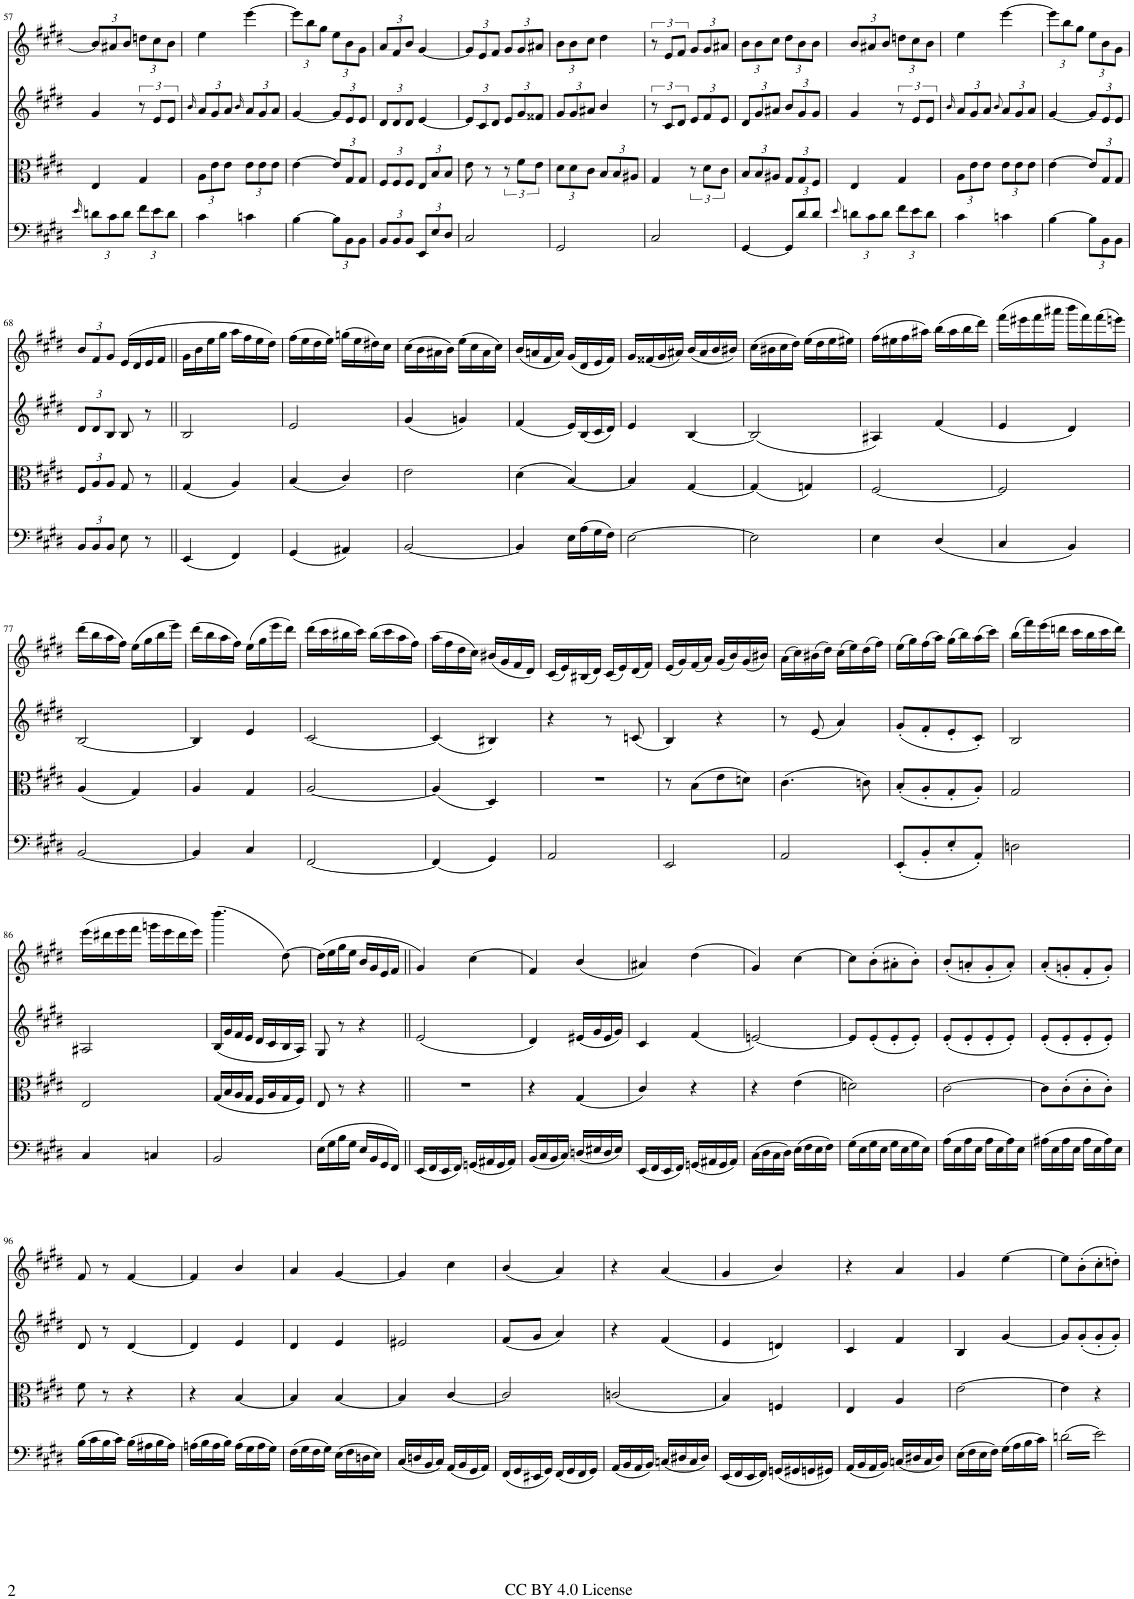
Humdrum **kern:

**kern	**kern	**kern	**kern
*part4	*part3	*part2	*part1
*staff4	*staff3	*staff2	*staff1
*I"Cello	*I"Viola	*I"Violin II	*I"Violin I
*	*I'Vla	*I'Vln	*I'Vln
!!LO:PB:g=z
*clefF4	*clefC3	*clefG2	*clefG2
*k[f#c#g#d#]	*k[f#c#g#d#]	*k[f#c#g#d#]	*k[f#c#g#d#]
*M2/4	*M2/4	*M2/4	*M2/4
=57	=57	=57	=57
16qe/	.	.	.
*Xbrackettup	*	*	*Xbrackettup
12dn\L	4E/	4g#/	12b/L]
12c#\	.	.	12a#X/
12d\J	.	.	12b/J
12f#\L	4G#/	12r	12ddn\L
12e\	.	12e/L	12cc#\
12d\J	.	12e/J	12b\J
=58	=58	=58	=58
.	.	16qb/	.
*	*Xbrackettup	*Xbrackettup	*
4c#\	12A\L	12a/L	4ee\
.	12e\	12g#/	.
.	12e\J	12a/J	.
.	.	16qb/	.
4cn\	12e\L	12a/L	[4eee\
.	12e\	12g#/	.
.	12e\J	12a/J	.
=59	=59	=59	=59
[4B\	[4e\	[4g#/	12eee\L]
.	.	.	12bb\
.	.	.	12gg#\J
12B\L]	12e/L]	12g#/L]	12ee\L
12BB\	12G#/	12e/	12b\
12BB\J	12G#/J	12e/J	12g#\J
=60	=60	=60	=60
12BB/L	12F#/L	12d#/L	12a/L
12BB/	12F#/	12d#/	12f#/
12BB/J	12F#/J	12d#/J	12b/J
12EE/L	12E/L	[4e/	[4g#/
12E/	12B/	.	.
12D#/J	12B/J	.	.
=61	=61	=61	=61
2C#/	8e\	12e/L]	12g#/L]
.	.	12c#/	12e/
.	8r	.	.
.	.	12d#/J	12f#/J
*	*brackettup	*	*
.	12r	12e/L	12g#/L
.	12f#\L	12g#/	12g#/
.	12e\J	12f##X/J	12a#X/J
=62	=62	=62	=62
*	*Xbrackettup	*	*
2GG#/	12d#\L	12g#/L	12b\L
.	12d#\	12g#/	12b\
.	12c#\J	12a#X/J	12cc#\J
.	12B/L	4b/	4dd#\
.	12B/	.	.
.	12A#X/J	.	.
=63	=63	=63	=63
*	*	*brackettup	*brackettup
2C#/	4G#/	12r	12r
.	.	12c#/L	12e/L
.	.	12d#/J	12f#/J
*	*brackettup	*Xbrackettup	*Xbrackettup
.	12r	12e/L	12g#/L
.	12d#\L	12f#/	12g#/
.	12c#\J	12e/J	12a#X/J
=64	=64	=64	=64
*	*Xbrackettup	*	*
[4GG#/	12B/L	12d#/L	12b\L
.	12B/	12g#/	12b\
.	12A#X/J	12a#X/J	12cc#\J
12GG#/L]	12G#/L	12b/L	12dd#\L
12d#/	12G#/	12g#/	12b\
12d#/J	12F#/J	12g#/J	12b\J
=65	=65	=65	=65
8qe/	.	.	.
12dn\L	4E/	4g#/	12b/L
12c#\	.	.	12a#X/
12d\J	.	.	12b/J
*	*	*brackettup	*
12f#\L	4G#/	12r	12ddn\L
12e\	.	12e/L	12cc#\
12d\J	.	12e/J	12b\J
=66	=66	=66	=66
.	.	16qb/	.
*	*	*Xbrackettup	*
4c#\	12A\L	12a/L	4ee\
.	12e\	12g#/	.
.	12e\J	12a/J	.
.	.	8qb/	.
4cn\	12e\L	12a/L	[4eee\
.	12e\	12g#/	.
.	12e\J	12a/J	.
=67	=67	=67	=67
[4B\	[4e\	[4g#/	12eee\L]
.	.	.	12bb\
.	.	.	12gg#\J
12B\L]	12e/L]	12g#/L]	12ee\L
12BB\	12G#/	12e/	12b\
12BB\J	12G#/J	12e/J	12g#\J
!!LO:LB:g=z
=68	=68	=68	=68
12BB/L	12F#/L	12d#/L	12b/L
12BB/	12A/	12d#/	12f#/
12BB/J	12A/J	12B/J	12g#/J
8E\	8G#/	8B/	(16e/LL
.	.	.	16d#/
8r	8r	8r	16e/
.	.	.	16f#/JJ
=69||	=69||	=69||	=69||
(4EE/	(4G#/	2B/	16g#\LL
.	.	.	16b\
.	.	.	16ee\
.	.	.	16gg#\JJ
4FF#/)	4A/)	.	16aa\LL
.	.	.	16ff#\
.	.	.	16ee\
.	.	.	16dd#\JJ)
=70	=70	=70	=70
(4GG#/	(4B/	2e/	(16ff#\LL
.	.	.	16ee\
.	.	.	16dd#\
.	.	.	16ee\JJ)
4AA#X/)	4c#/)	.	(16ggn\LL
.	.	.	16ee\
.	.	.	16dd#X\)
.	.	.	16cc#\JJ
=71	=71	=71	=71
[2BB/	2e\	(4g#/	(16cc#\LL
.	.	.	16b\
.	.	.	16a#X\
.	.	.	16b\JJ)
.	.	4gn/)	(16ee\LL
.	.	.	16cc#\
.	.	.	16a#\
.	.	.	16cc#\JJ)
=72	=72	=72	=72
4BB/]	(4d#\	(4f#/	(16b/LL
.	.	.	16an/
.	.	.	16f#/
.	.	.	16a/JJ)
16E\LL	[4B/)	16e/LL)	(16g#/LL
(16A\	.	(16B/	16d#/
16G#\	.	16c#/	16e/
16F#\JJ)	.	16d#/JJ)	16f#/JJ)
=73	=73	=73	=73
[2E\	4B/]	4e/	16g#/LL
.	.	.	(16f##X/
.	.	.	16g#/
.	.	.	16a#X/JJ)
.	[4G#/	[4B/	(16b/LL
.	.	.	16a#/
.	.	.	16b/
.	.	.	16b#X/JJ)
=74	=74	=74	=74
2E\]	(4G#/]	(2B/]	(16cc#\LL
.	.	.	16b#X\
.	.	.	16cc#\
.	.	.	16dd#\JJ)
.	4Gn/)	.	(16ee\LL
.	.	.	16dd#\
.	.	.	16ee\
.	.	.	16ee#X\JJ)
=75	=75	=75	=75
4E\	[2F#/	4A#X/)	(16ff#\LL
.	.	.	16ee#X\
.	.	.	16ff#\
.	.	.	16aa#X\JJ)
(4D#/	.	(4f#/	(16bb\LL
.	.	.	16aa#\
.	.	.	16bb\
.	.	.	16ddd#\JJ)
=76	=76	=76	=76
4C#/	2F#/]	4e/	(16fff#\LL
.	.	.	16eee#X\
.	.	.	16fff#\
.	.	.	16aaa#X\JJ
4BB/)	.	4d#/)	16bbb\LL
.	.	.	16fff#\)
.	.	.	(16fff#\
.	.	.	16eeen\JJ)
!!LO:LB:g=z
=77	=77	=77	=77
[2BB/	(4A/	[2B/	(16ddd#\LL
.	.	.	16bb\
.	.	.	16aa\
.	.	.	16ff#\JJ)
.	4G#/)	.	(16ee\LL
.	.	.	16gg#\
.	.	.	16bb\
.	.	.	16eee\JJ)
=78	=78	=78	=78
4BB/]	4A/	4B/]	(16ddd#\LL
.	.	.	16bb\
.	.	.	16aa\
.	.	.	16ff#\JJ)
4C#/	4G#/	4e/	(16ee\LL
.	.	.	16gg#\
.	.	.	16eee\
.	.	.	16ddd#\JJ)
=79	=79	=79	=79
[2FF#/	[2A/	[2c#/	(16ddd#\LL
.	.	.	16ccc#\
.	.	.	16bb#X\
.	.	.	16ccc#\JJ)
.	.	.	(16bb#\LL
.	.	.	16ccc#\
.	.	.	16aa\
.	.	.	16ff#\JJ)
=80	=80	=80	=80
(4FF#/]	(4A/]	(4c#/]	(16aa\LL
.	.	.	16ff#\
.	.	.	16dd#\
.	.	.	16cc#\JJ)
4GG#/)	4D#/)	4B#X/)	(16b#X/LL
.	.	.	16g#/
.	.	.	16f#/
.	.	.	16d#/JJ)
=81	=81	=81	=81
2AA/	2r	4r	(16c#/LL
.	.	.	16e/)
.	.	.	(16B#X/
.	.	.	16d#/JJ)
.	.	8r	(16c#/LL
.	.	.	16e/)
.	.	(8cn/	(16d#/
.	.	.	16f#/JJ)
=82	=82	=82	=82
2EE/	8r	4B/)	(16e/LL
.	.	.	16g#/)
.	(8B\L	.	(16f#/
.	.	.	16a/JJ)
.	8e\	4r	(16g#/LL
.	.	.	16b/)
.	8dn\J)	.	(16g#/
.	.	.	16b#X/JJ)
=83	=83	=83	=83
2AA/	(4.c#\	8r	(16a\LL
.	.	.	16cc#\)
.	.	(8e/	(16b#X\
.	.	.	16dd#\JJ)
.	.	4a/)	(16cc#\LL
.	.	.	16ee\)
.	8cn\)	.	(16dd#\
.	.	.	16ff#\JJ)
=84	=84	=84	=84
(8EE'/L	(8B'/L	(8g#'/L	(16ee\LL
.	.	.	16gg#\)
8BB'/	8A'/	8f#'/	(16ff#\
.	.	.	16aa\JJ)
8E'/	8G#'/	8e'/	(16gg#\LL
.	.	.	16bb\)
8AA'/J)	8A'/J)	8c#'/J)	(16aa\
.	.	.	16ccc#\JJ)
=85	=85	=85	=85
2Dn\	2G#/	2B/	(16bb\LL
.	.	.	16fff#\)
.	.	.	(16eee\
.	.	.	16dddn\JJ
.	.	.	16ccc#\LL
.	.	.	16bb\
.	.	.	16ccc#\
.	.	.	16ddd\JJ)
!!LO:LB:g=z
=86	=86	=86	=86
4C#/	2E/	2A#X/	(16eee\LL
.	.	.	16ddd#X\
.	.	.	16eee\
.	.	.	16fff#\JJ
4Cn/	.	.	16gggn\LL
.	.	.	16eee\
.	.	.	16ddd#\
.	.	.	16eee\JJ)
=87	=87	=87	=87
2BB/	(16G#/LL	(16B/LL	(4.dddd#\
.	16B/	16g#/	.
.	16A/	16f#/	.
.	16G#/JJ	16e/JJ	.
.	16F#/LL	16d#/LL	.
.	16A/	16c#/	.
.	16G#/	16B/	[8dd#\)
.	16F#/JJ)	16A/JJ)	.
=88	=88	=88	=88
(16E\LL	8E/	8G#/	(16dd#\LL]
16G#\	.	.	16ee\
16B\	8r	8r	16gg#\
16G#\JJ	.	.	16ee\JJ
16E/LL	4r	4r	16b/LL
16BB/	.	.	16g#/
16GG#/	.	.	16e/
16FF#/JJ)	.	.	16f#/JJ
=89||	=89||	=89||	=89||
(16EE/LL	2r	(2e/	4g#/)
16FF#/	.	.	.
16EE/	.	.	.
16FF#/JJ)	.	.	.
(16GGn/LL	.	.	(4cc#\
16AA#X/	.	.	.
16GG/	.	.	.
16AA#/JJ)	.	.	.
=90	=90	=90	=90
(16BB/LL	4r	4d#/)	4f#/)
16C#/	.	.	.
16BB/	.	.	.
16C#/JJ)	.	.	.
(16Dn/LL	(4G#/	(16e#X/LL	(4b/
16E#X/	.	16g#/	.
16D/	.	16e#/	.
16E#/JJ)	.	16g#/JJ)	.
=91	=91	=91	=91
(16EE/LL	4c#/)	4c#/	4a#X/)
16FF#/	.	.	.
16EE/	.	.	.
16FF#/JJ)	.	.	.
(16GGn/LL	4r	(4f#/	(4dd#\
16AA#X/	.	.	.
16GG/	.	.	.
16AA#/JJ)	.	.	.
=92	=92	=92	=92
(16C#\LL	4r	[2en/)	4g#/)
16D#\	.	.	.
16C#\	.	.	.
16D#\JJ)	.	.	.
(16E\LL	(4e\	.	[4cc#\
16F#\	.	.	.
16E\	.	.	.
16F#\JJ)	.	.	.
=93	=93	=93	=93
(16G#\LL	2dn\)	8e/L]	8cc#\L]
16E\	.	.	.
16G#\	.	(8e'/	(8b'\
16E\JJ	.	.	.
16G#\LL	.	8e'/	8a#X'\
16E\	.	.	.
16G#\	.	8e'/J)	8b'\J)
16E\JJ)	.	.	.
=94	=94	=94	=94
(16A\LL	[2c#\	(8e'/L	(8b'/L
16E\	.	.	.
16A\	.	8e'/	8an'/
16E\JJ	.	.	.
16A\LL	.	8e'/	8g#'/
16E\	.	.	.
16A\)	.	8e'/J)	8a'/J)
16E\JJ	.	.	.
=95	=95	=95	=95
(16A#X\LL	8c#\L]	(8e'/L	(8a'/L
16E\	.	.	.
16A#\	(8c#'\	8e'/	8gn'/
16E\JJ	.	.	.
16A#\LL	8c#'\	8e'/	8f#'/
16E\	.	.	.
16A#\)	8c#'\J)	8e'/J)	8g'/J)
16E\JJ	.	.	.
!!LO:LB:g=z
=96	=96	=96	=96
(16B\LL	8f#\	8d#/	8f#/
16c#\	.	.	.
16B\	8r	8r	8r
16c#\JJ)	.	.	.
(16B\LL	4r	[4d#/	[4f#/
16A#X\	.	.	.
16B\	.	.	.
16A#\JJ)	.	.	.
=97	=97	=97	=97
(16An\LL	4r	4d#/]	4f#/]
16B\	.	.	.
16A\	.	.	.
16B\JJ)	.	.	.
(16A\LL	[4B/	4e/	4b/
16G#\	.	.	.
16A\	.	.	.
16G#\JJ)	.	.	.
=98	=98	=98	=98
(16F#\LL	4B/]	4d#/	4a/
16G#\	.	.	.
16F#\	.	.	.
16G#\JJ)	.	.	.
(16E\LL	[4B/	4e/	[4g#/
16F#\	.	.	.
16Dn\	.	.	.
16E\JJ)	.	.	.
=99	=99	=99	=99
(16C#/LL	4B/]	2e#X/	4g#/]
16Dn/	.	.	.
16BB/	.	.	.
16C#/JJ)	.	.	.
(16AA/LL	[4c#/	.	4cc#\
16BB/	.	.	.
16GG#/	.	.	.
16AA/JJ)	.	.	.
=100	=100	=100	=100
(16FF#/LL	2c#/]	(8f#/L	(4b/
16GG#/	.	.	.
16EE#X/	.	8g#/J	.
16GG#/JJ)	.	.	.
(16FF#/LL	.	4a/)	4a/)
16GG#/	.	.	.
16FF#/	.	.	.
16GG#/JJ)	.	.	.
=101	=101	=101	=101
(16AA/LL	(2cn/	4r	4r
16BB/	.	.	.
16AA/	.	.	.
16BB/JJ)	.	.	.
(16Cn/LL	.	(4f#/	(4a/
16D#X/	.	.	.
16C/	.	.	.
16D#/JJ)	.	.	.
=102	=102	=102	=102
(16EE/LL	4B/)	4e/	4g#/
16FF#/	.	.	.
16EE/	.	.	.
16FF#/JJ)	.	.	.
(16GGn/LL	4Fn/	4dn/)	4b/)
16GG#X/	.	.	.
16GGn/	.	.	.
16GG#X/JJ)	.	.	.
=103	=103	=103	=103
(16AA/LL	4E/	4c#/	4r
16BB/	.	.	.
16AA/	.	.	.
16BB/JJ)	.	.	.
(16Cn/LL	4A/	4f#/	4a/
16D#X/	.	.	.
16C/	.	.	.
16D#/JJ)	.	.	.
=104	=104	=104	=104
(16E\LL	[2e\	4B/	4g#/
16F#\	.	.	.
16E\	.	.	.
16F#\JJ)	.	.	.
(16G#\LL	.	[4g#/	[4ee\
16A\	.	.	.
16B\	.	.	.
16c#\JJ)	.	.	.
=105	=105	=105	=105
*brackettup	*	*	*
*tremolo	*	*	*
(32dn\LLL	4e\]	8g#/L]	8ee\L]
32e\)	.	.	.
32dn\	.	.	.
32e\)	.	.	.
32dn\	.	(8g#'/	(8b'\
32e\)	.	.	.
32dn\	.	.	.
32e\)	.	.	.
32dn\	4r	8g#'/	8cc#'\
32e\)	.	.	.
32dn\	.	.	.
32e\)	.	.	.
32dn\	.	8g#'/J)	8ddn'\J)
32e\)	.	.	.
32dn\	.	.	.
32e\)JJJ	.	.	.
*Xtremolo	*	*	*
.	.	.	.
.	.	.	.
.	.	.	.
.	.	.	.
.	.	.	.
.	.	.	.
.	.	.	.
.	.	.	.
=	=	=	=
*-	*-	*-	*-
